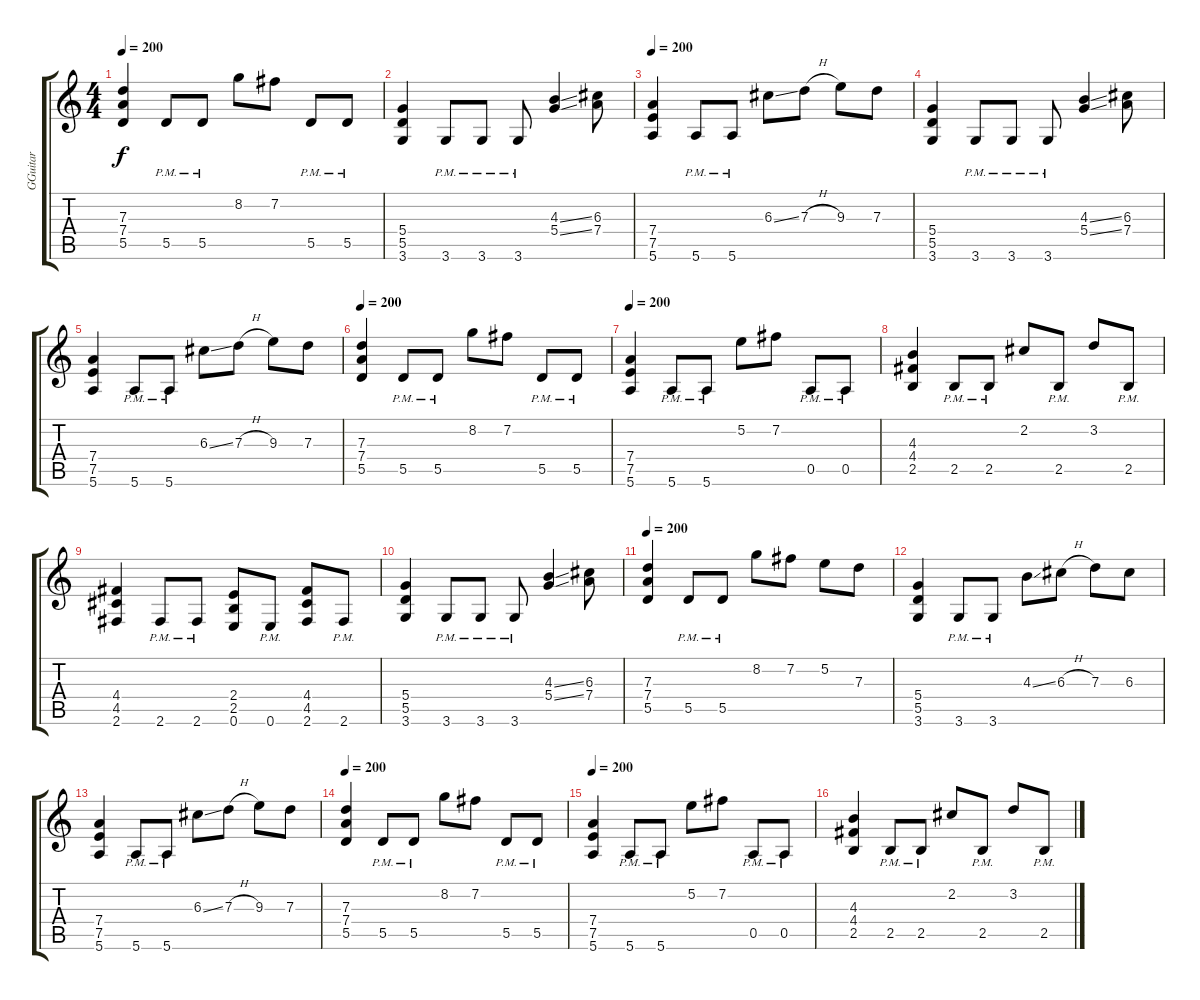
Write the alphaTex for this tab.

\track ("GGuitar" "GGuitar") {instrument distortionguitar}
\staff {score tabs}
\tuning (E4 B3 G3 D3 A2 E2) {hide}
\ts (4 4)
\tempo 200
\clef g2
\ks c
(7.3 7.4 5.5).4{dy f} 5.5{pm}.8 5.5{pm}.8 8.2.8 7.2.8 5.5{pm}.8 5.5{pm}.8 |
(5.4 5.5 3.6).4 3.6{pm}.8 3.6{pm}.8 3.6{pm}.8 (4.3{ss} 5.4{ss}).4 (6.3 7.4).8 |
\tempo 200
(7.4 7.5 5.6).4 5.6{pm}.8 5.6{pm}.8 6.3{ss}.8 7.3{h}.8 9.3.8 7.3.8 |
(5.4 5.5 3.6).4 3.6{pm}.8 3.6{pm}.8 3.6{pm}.8 (4.3{ss} 5.4{ss}).4 (6.3 7.4).8 |
(7.4 7.5 5.6).4 5.6{pm}.8 5.6{pm}.8 6.3{ss}.8 7.3{h}.8 9.3.8 7.3.8 |
\tempo 200
(7.3 7.4 5.5).4 5.5{pm}.8 5.5{pm}.8 8.2.8 7.2.8 5.5{pm}.8 5.5{pm}.8 |
\tempo 200
(7.4 7.5 5.6).4 5.6{pm}.8 5.6{pm}.8 5.2.8 7.2.8 0.5{pm}.8 0.5{pm}.8 |
(4.3 4.4 2.5).4 2.5{pm}.8 2.5{pm}.8 2.2.8 2.5{pm}.8 3.2.8 2.5{pm}.8 |
(4.4 4.5 2.6).4 2.6{pm}.8 2.6{pm}.8 (2.4 2.5 0.6).8 0.6{pm}.8 (4.4 4.5 2.6).8 2.6{pm}.8 |
(5.4 5.5 3.6).4 3.6{pm}.8 3.6{pm}.8 3.6{pm}.8 (4.3{ss} 5.4{ss}).4 (6.3 7.4).8 |
\tempo 200
(7.3 7.4 5.5).4 5.5{pm}.8 5.5{pm}.8 8.2.8 7.2.8 5.2.8 7.3.8 |
(5.4 5.5 3.6).4 3.6{pm}.8 3.6{pm}.8 4.3{ss}.8 6.3{h}.8 7.3.8 6.3.8 |
(7.4 7.5 5.6).4 5.6{pm}.8 5.6{pm}.8 6.3{ss}.8 7.3{h}.8 9.3.8 7.3.8 |
\tempo 200
(7.3 7.4 5.5).4 5.5{pm}.8 5.5{pm}.8 8.2.8 7.2.8 5.5{pm}.8 5.5{pm}.8 |
\tempo 200
(7.4 7.5 5.6).4 5.6{pm}.8 5.6{pm}.8 5.2.8 7.2.8 0.5{pm}.8 0.5{pm}.8 |
(4.3 4.4 2.5).4 2.5{pm}.8 2.5{pm}.8 2.2.8 2.5{pm}.8 3.2.8 2.5{pm}.8
